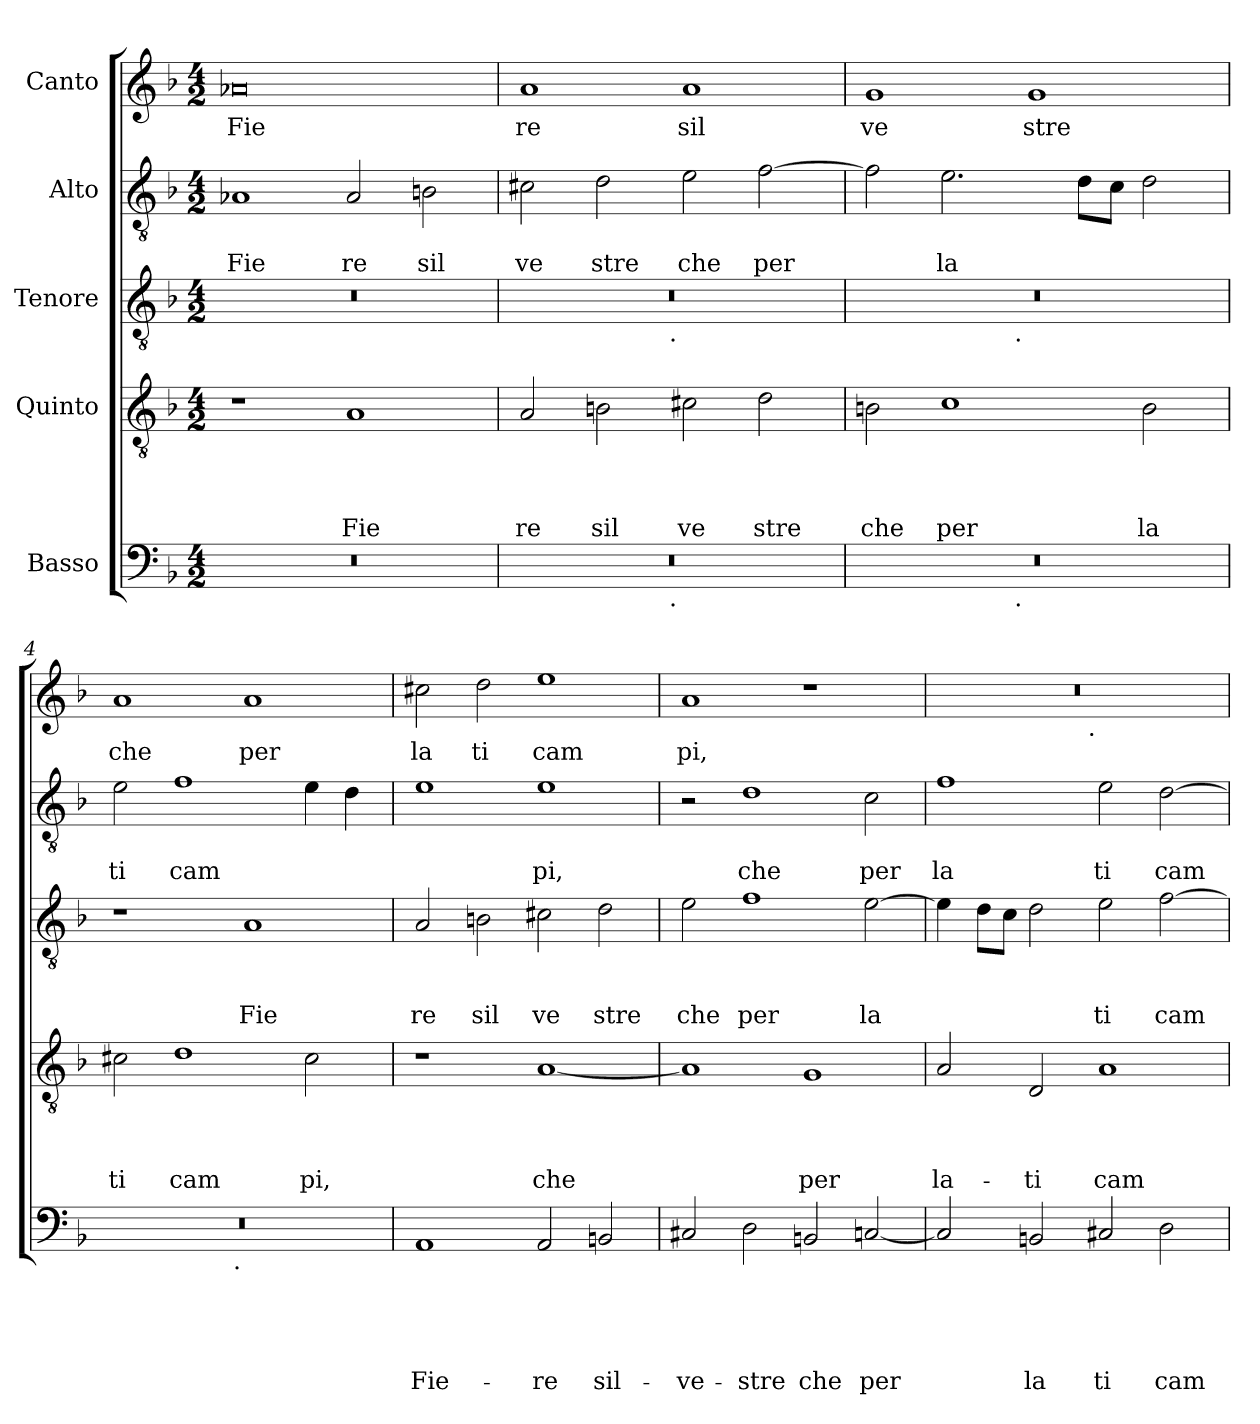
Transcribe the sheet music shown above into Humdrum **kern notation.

**kern	**text	**text	**text	**text	**text	**kern	**text	**text	**text	**text	**kern	**text	**text	**text	**kern	**text	**text	**kern	**text
*part5	*part5	*part5	*part5	*part5	*part5	*part4	*part4	*part4	*part4	*part4	*part3	*part3	*part3	*part3	*part2	*part2	*part2	*part1	*part1
*staff5	*staff5	*staff5	*staff5	*staff5	*staff5	*staff4	*staff4	*staff4	*staff4	*staff4	*staff3	*staff3	*staff3	*staff3	*staff2	*staff2	*staff2	*staff1	*staff1
*I"Basso	*	*	*	*	*	*I"Quinto	*	*	*	*	*I"Tenore	*	*	*	*I"Alto	*	*	*I"Canto	*
*clefF4	*	*	*	*	*	*clefGv2	*	*	*	*	*clefGv2	*	*	*	*clefGv2	*	*	*clefG2	*
*k[b-]	*	*	*	*	*	*k[b-]	*	*	*	*	*k[b-]	*	*	*	*k[b-]	*	*	*k[b-]	*
*F:	*	*	*	*	*	*F:	*	*	*	*	*F:	*	*	*	*F:	*	*	*F:	*
*M4/2	*	*	*	*	*	*M4/2	*	*	*	*	*M4/2	*	*	*	*M4/2	*	*	*M4/2	*
=1	=1	=1	=1	=1	=1	=1	=1	=1	=1	=1	=1	=1	=1	=1	=1	=1	=1	=1	=1
!	!	!	!	!	!	!	!	!	!	!	!	!	!	!	!	!	!LO:LY:b	!	!LO:LY:b
0r	.	.	.	.	.	1r	.	.	.	.	0r	.	.	.	1A-X	.	Fie	0a-X	Fie
!	!	!	!	!	!	!	!	!	!	!LO:LY:b	!	!	!	!	!	!	!LO:LY:b	!	!
.	.	.	.	.	.	1A	.	.	.	Fie	.	.	.	.	2A-/	.	re	.	.
!	!	!	!	!	!	!	!	!	!	!	!	!	!	!	!	!	!LO:LY:b	!	!
.	.	.	.	.	.	.	.	.	.	.	.	.	.	.	2Bn\	.	sil	.	.
=2	=2	=2	=2	=2	=2	=2	=2	=2	=2	=2	=2	=2	=2	=2	=2	=2	=2	=2	=2
!	!	!	!	!	!	!	!	!	!	!LO:LY:b	!	!	!	!	!	!	!LO:LY:b	!	!LO:LY:b
*^	*	*	*	*	*	*	*	*	*	*	*^	*	*	*	*	*	*	*	*
0r	2ryy	.	.	.	.	.	2A/	.	.	.	re	0r	2ryy	.	.	.	2c#X\	.	ve	1a	re
!	!	!	!	!	!	!	!	!	!	!	!LO:LY:b	!	!	!	!	!	!	!	!LO:LY:b	!	!
.	4...ryy	.	.	.	.	.	2Bn\	.	.	.	sil	.	4...ryy	.	.	.	2d\	.	stre	.	.
!	!	!	!	!	!	!	!	!	!	!	!	!	!LO:TX:b:t=.	!	!	!	!	!	!	!	!
!	!LO:TX:b:t=.	!	!	!	!	!	!	!	!	!	!	!	!	!	!	!	!	!	!	!	!
.	1ryy	.	.	.	.	.	.	.	.	.	.	.	1ryy	.	.	.	.	.	.	.	.
!	!	!	!	!	!	!	!	!	!	!	!LO:LY:b	!	!	!	!	!	!	!	!LO:LY:b	!	!LO:LY:b
.	.	.	.	.	.	.	2c#X\	.	.	.	ve	.	.	.	.	.	2e\	.	che	1a	sil
!	!	!	!	!	!	!	!	!	!	!	!LO:LY:b	!	!	!	!	!	!	!	!LO:LY:b	!	!
.	.	.	.	.	.	.	2d\	.	.	.	stre	.	.	.	.	.	[>2f\	.	per	.	.
.	32ryy	.	.	.	.	.	.	.	.	.	.	.	32ryy	.	.	.	.	.	.	.	.
=3	=3	=3	=3	=3	=3	=3	=3	=3	=3	=3	=3	=3	=3	=3	=3	=3	=3	=3	=3	=3	=3
!	!	!	!	!	!	!	!	!	!	!	!LO:LY:b	!	!	!	!	!	!	!	!	!	!LO:LY:b
0r	2ryy	.	.	.	.	.	2Bn\	.	.	.	che	0r	2ryy	.	.	.	2f\]	.	.	1g	ve
!	!	!	!	!	!	!	!	!	!	!	!LO:LY:b	!	!	!	!	!	!	!	!LO:LY:b	!	!
.	4...ryy	.	.	.	.	.	1c	.	.	.	per	.	4...ryy	.	.	.	2.e\	.	la	.	.
!	!	!	!	!	!	!	!	!	!	!	!	!	!LO:TX:b:t=.	!	!	!	!	!	!	!	!
!	!LO:TX:b:t=.	!	!	!	!	!	!	!	!	!	!	!	!	!	!	!	!	!	!	!	!
.	1ryy	.	.	.	.	.	.	.	.	.	.	.	1ryy	.	.	.	.	.	.	.	.
!	!	!	!	!	!	!	!	!	!	!	!	!	!	!	!	!	!	!	!	!	!LO:LY:b
.	.	.	.	.	.	.	.	.	.	.	.	.	.	.	.	.	.	.	.	1g	stre
.	.	.	.	.	.	.	.	.	.	.	.	.	.	.	.	.	8d\L	.	.	.	.
.	.	.	.	.	.	.	.	.	.	.	.	.	.	.	.	.	8c\J	.	.	.	.
!	!	!	!	!	!	!	!	!	!	!	!LO:LY:b	!	!	!	!	!	!	!	!	!	!
.	.	.	.	.	.	.	2B\	.	.	.	la	.	.	.	.	.	2d\	.	.	.	.
.	32ryy	.	.	.	.	.	.	.	.	.	.	.	32ryy	.	.	.	.	.	.	.	.
=4	=4	=4	=4	=4	=4	=4	=4	=4	=4	=4	=4	=4	=4	=4	=4	=4	=4	=4	=4	=4	=4
!	!	!	!	!	!	!	!	!	!	!	!LO:LY:b	!	!	!	!	!	!	!	!LO:LY:b	!	!LO:LY:b
*	*	*	*	*	*	*	*	*	*	*	*	*v	*v	*	*	*	*	*	*	*	*
0r	2ryy	.	.	.	.	.	2c#X\	.	.	.	ti	1r	.	.	.	2e\	.	ti	1a	che
!	!	!	!	!	!	!	!	!	!	!	!LO:LY:b	!	!	!	!	!	!	!LO:LY:b	!	!
.	4...ryy	.	.	.	.	.	1d	.	.	.	cam	.	.	.	.	1f	.	cam	.	.
!	!LO:TX:b:t=.	!	!	!	!	!	!	!	!	!	!	!	!	!	!	!	!	!	!	!
.	1ryy	.	.	.	.	.	.	.	.	.	.	.	.	.	.	.	.	.	.	.
!	!	!	!	!	!	!	!	!	!	!	!	!	!	!	!LO:LY:b	!	!	!	!	!LO:LY:b
.	.	.	.	.	.	.	.	.	.	.	.	1A	.	.	Fie	.	.	.	1a	per
!	!	!	!	!	!	!	!	!	!	!	!LO:LY:b	!	!	!	!	!	!	!	!	!
.	.	.	.	.	.	.	2c#\	.	.	.	pi,	.	.	.	.	4e\	.	.	.	.
.	.	.	.	.	.	.	.	.	.	.	.	.	.	.	.	4d\	.	.	.	.
.	32ryy	.	.	.	.	.	.	.	.	.	.	.	.	.	.	.	.	.	.	.
=5	=5	=5	=5	=5	=5	=5	=5	=5	=5	=5	=5	=5	=5	=5	=5	=5	=5	=5	=5	=5
!	!	!	!	!	!	!LO:LY:b	!	!	!	!	!	!	!	!	!LO:LY:b	!	!	!	!	!LO:LY:b
*v	*v	*	*	*	*	*	*	*	*	*	*	*	*	*	*	*	*	*	*	*
1AA	.	.	.	.	Fie-	1r	.	.	.	.	2A/	.	.	re	1e	.	.	2cc#X\	la
!	!	!	!	!	!	!	!	!	!	!	!	!	!	!LO:LY:b	!	!	!	!	!LO:LY:b
.	.	.	.	.	.	.	.	.	.	.	2Bn\	.	.	sil	.	.	.	2dd\	ti
!	!	!	!	!	!LO:LY:b	!	!	!	!	!LO:LY:b	!	!	!	!LO:LY:b	!	!	!LO:LY:b	!	!LO:LY:b
2AA/	.	.	.	.	-re	[<1A	.	.	.	che	2c#X\	.	.	ve	1e	.	pi,	1ee	cam
!	!	!	!	!	!LO:LY:b	!	!	!	!	!	!	!	!	!LO:LY:b	!	!	!	!	!
2BBn/	.	.	.	.	sil-	.	.	.	.	.	2d\	.	.	stre	.	.	.	.	.
=6	=6	=6	=6	=6	=6	=6	=6	=6	=6	=6	=6	=6	=6	=6	=6	=6	=6	=6	=6
!	!	!	!	!	!LO:LY:b	!	!	!	!	!	!	!	!	!LO:LY:b	!	!	!	!	!LO:LY:b
2C#X/	.	.	.	.	-ve-	1A]	.	.	.	.	2e\	.	.	che	2r	.	.	1a	pi,
!	!	!	!	!	!LO:LY:b	!	!	!	!	!	!	!	!	!LO:LY:b	!	!	!LO:LY:b	!	!
2D\	.	.	.	.	-stre	.	.	.	.	.	1f	.	.	per	1d	.	che	.	.
!	!	!	!	!	!LO:LY:b	!	!	!	!	!LO:LY:b	!	!	!	!	!	!	!	!	!
2BBn/	.	.	.	.	che	1G	.	.	.	per	.	.	.	.	.	.	.	1r	.
!	!	!	!	!	!LO:LY:b	!	!	!	!	!	!	!	!	!LO:LY:b	!	!	!LO:LY:b	!	!
[<2Cn/	.	.	.	.	per	.	.	.	.	.	[<2e\	.	.	la	2c\	.	per	.	.
!!LO:LB:g=z
=7	=7	=7	=7	=7	=7	=7	=7	=7	=7	=7	=7	=7	=7	=7	=7	=7	=7	=7	=7
!	!	!	!	!	!	!	!	!	!	!LO:LY:b	!	!	!	!	!	!	!LO:LY:b	!	!
*	*	*	*	*	*	*	*	*	*	*	*	*	*	*	*	*	*	*^	*
2C/]	.	.	.	.	.	2A/	.	.	.	la-	4e\]	.	.	.	1f	.	la	0r	2ryy	.
.	.	.	.	.	.	.	.	.	.	.	8d\L	.	.	.	.	.	.	.	.	.
.	.	.	.	.	.	.	.	.	.	.	8c\J	.	.	.	.	.	.	.	.	.
!	!	!	!	!	!LO:LY:b	!	!	!	!	!LO:LY:b	!	!	!	!	!	!	!	!	!	!
2BBn/	.	.	.	.	la	2D/	.	.	.	-ti	2d\	.	.	.	.	.	.	.	4...ryy	.
!	!	!	!	!	!	!	!	!	!	!	!	!	!	!	!	!	!	!	!LO:TX:b:t=.	!
.	.	.	.	.	.	.	.	.	.	.	.	.	.	.	.	.	.	.	1ryy	.
!	!	!	!	!	!LO:LY:b	!	!	!	!	!LO:LY:b	!	!	!	!LO:LY:b	!	!	!LO:LY:b	!	!	!
2C#X/	.	.	.	.	ti	1A	.	.	.	cam-	2e\	.	.	ti	2e\	.	ti	.	.	.
!	!	!	!	!	!LO:LY:b	!	!	!	!	!	!	!	!	!LO:LY:b	!	!	!LO:LY:b	!	!	!
2D\	.	.	.	.	cam	.	.	.	.	.	[>2f\	.	.	cam	[>2d\	.	cam	.	.	.
.	.	.	.	.	.	.	.	.	.	.	.	.	.	.	.	.	.	.	32ryy	.
*	*	*	*	*	*	*	*	*	*	*	*	*	*	*	*	*	*	*v	*v	*
=	=	=	=	=	=	=	=	=	=	=	=	=	=	=	=	=	=	=	=
*-	*-	*-	*-	*-	*-	*-	*-	*-	*-	*-	*-	*-	*-	*-	*-	*-	*-	*-	*-
